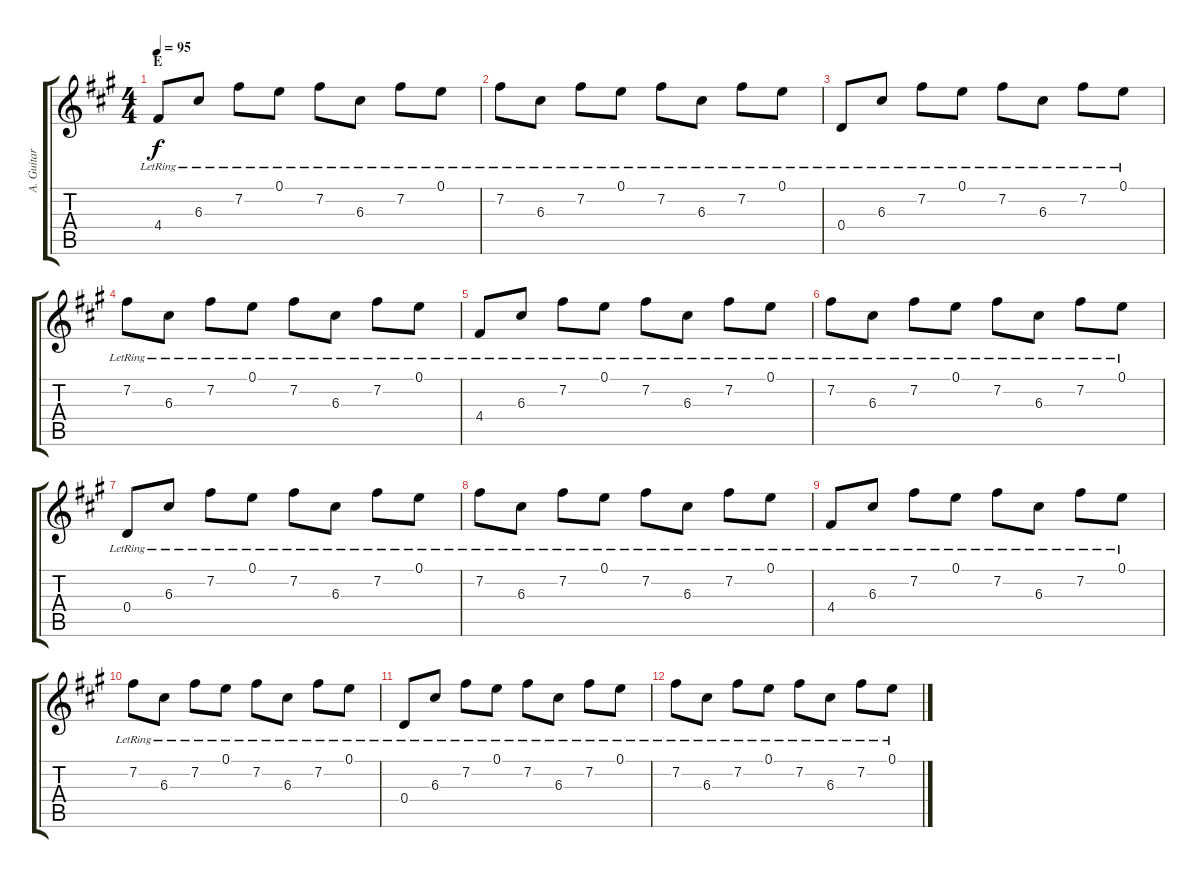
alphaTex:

\track ("A. Guitar IV" "A. Guitar ") {instrument acousticguitarsteel}
\staff {score tabs}
\tuning (E4 B3 G3 D3 A2 E2) {hide}
\ts (4 4)
\section ("" "E")
\tempo 95
\clef g2
\ks a
4.4{lr}.8{dy f} 6.3{lr}.8 7.2{lr}.8 0.1{lr}.8 7.2{lr}.8 6.3{lr}.8 7.2{lr}.8 0.1{lr}.8 |
7.2{lr}.8 6.3{lr}.8 7.2{lr}.8 0.1{lr}.8 7.2{lr}.8 6.3{lr}.8 7.2{lr}.8 0.1{lr}.8 |
0.4{lr}.8 6.3{lr}.8 7.2{lr}.8 0.1{lr}.8 7.2{lr}.8 6.3{lr}.8 7.2{lr}.8 0.1{lr}.8 |
7.2{lr}.8 6.3{lr}.8 7.2{lr}.8 0.1{lr}.8 7.2{lr}.8 6.3{lr}.8 7.2{lr}.8 0.1{lr}.8 |
4.4{lr}.8 6.3{lr}.8 7.2{lr}.8 0.1{lr}.8 7.2{lr}.8 6.3{lr}.8 7.2{lr}.8 0.1{lr}.8 |
7.2{lr}.8 6.3{lr}.8 7.2{lr}.8 0.1{lr}.8 7.2{lr}.8 6.3{lr}.8 7.2{lr}.8 0.1{lr}.8 |
0.4{lr}.8 6.3{lr}.8 7.2{lr}.8 0.1{lr}.8 7.2{lr}.8 6.3{lr}.8 7.2{lr}.8 0.1{lr}.8 |
7.2{lr}.8 6.3{lr}.8 7.2{lr}.8 0.1{lr}.8 7.2{lr}.8 6.3{lr}.8 7.2{lr}.8 0.1{lr}.8 |
4.4{lr}.8 6.3{lr}.8 7.2{lr}.8 0.1{lr}.8 7.2{lr}.8 6.3{lr}.8 7.2{lr}.8 0.1{lr}.8 |
7.2{lr}.8 6.3{lr}.8 7.2{lr}.8 0.1{lr}.8 7.2{lr}.8 6.3{lr}.8 7.2{lr}.8 0.1{lr}.8 |
0.4{lr}.8 6.3{lr}.8 7.2{lr}.8 0.1{lr}.8 7.2{lr}.8 6.3{lr}.8 7.2{lr}.8 0.1{lr}.8 |
7.2{lr}.8 6.3{lr}.8 7.2{lr}.8 0.1{lr}.8 7.2{lr}.8 6.3{lr}.8 7.2{lr}.8 0.1{lr}.8
